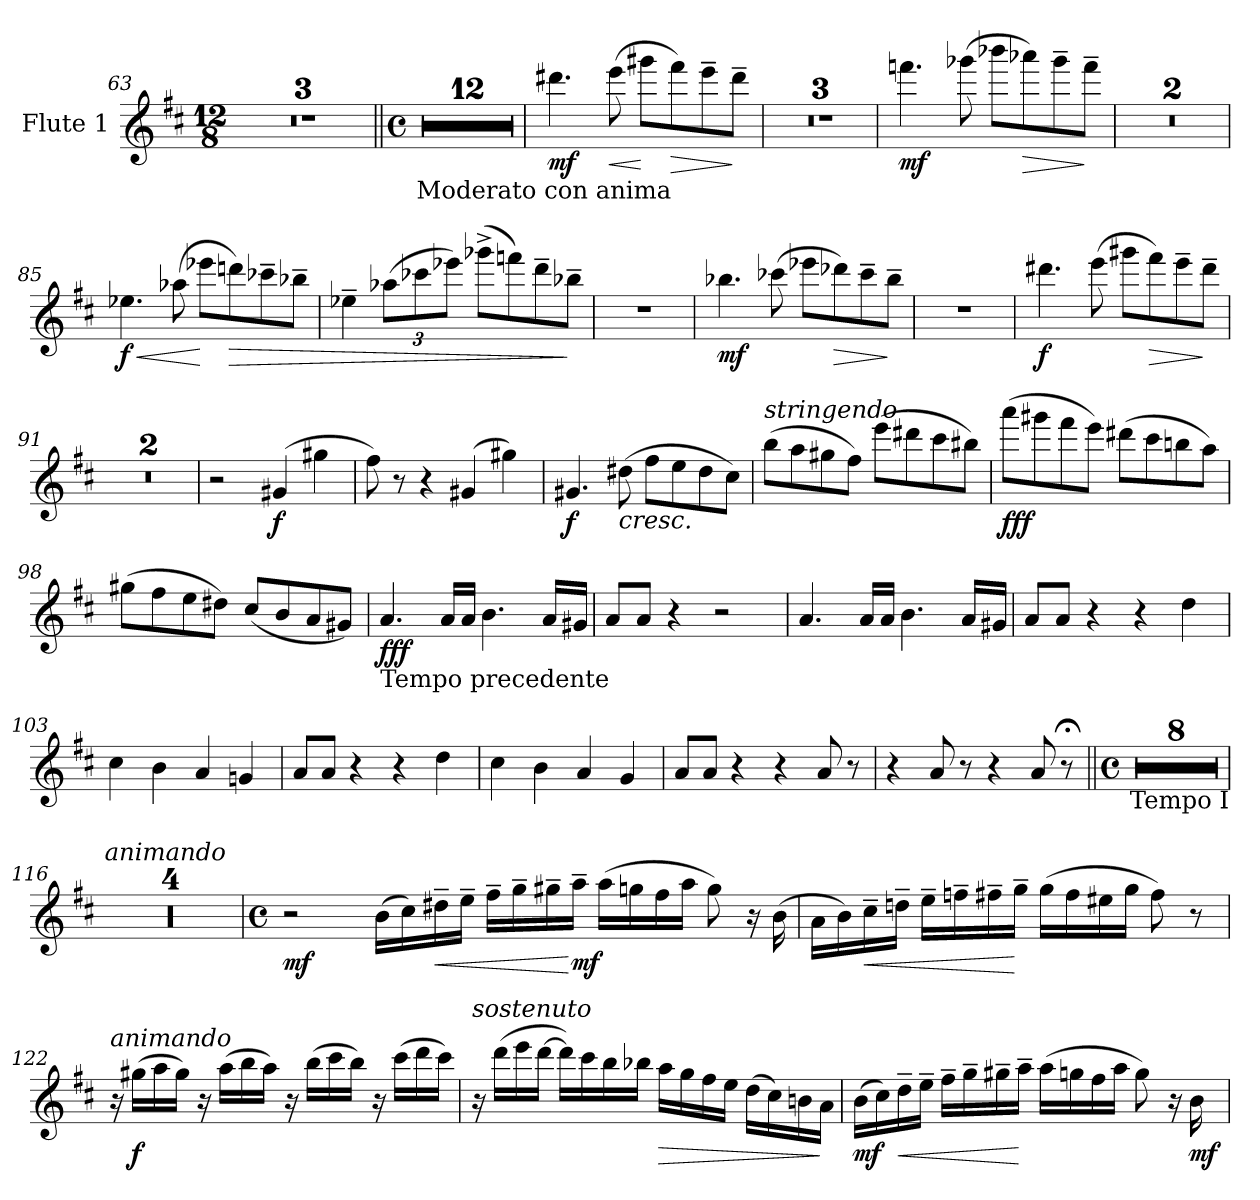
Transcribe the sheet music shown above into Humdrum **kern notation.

**kern	**dynam
*part1	*part1
*staff1	*staff1
*I"Flute 1	*
*I'Fl	*
*clefG2	*
*k[f#c#]	*
*M12/8	*
=63	=63
1.r	.
=64	=64
1.r	.
=65	=65
1.r	.
=66||	=66||
*M4/4	*
*met(c)	*
!LO:TX:b:t=Moderato con anima	!
1r	.
=67	=67
1r	.
=68	=68
1r	.
=69	=69
1r	.
=70	=70
1r	.
=71	=71
1r	.
=72	=72
1r	.
=73	=73
1r	.
=74	=74
1r	.
=75	=75
1r	.
=76	=76
1r	.
=77	=77
1r	.
=78	=78
4.ddd#X\	mf
!	!LO:HP:b
(8eee\	<
8ggg#X\L	[
!	!LO:HP:b
8fff#\)	>
8eee~\	.
8ddd#~\J	]
=79	=79
1r	.
=80	=80
1r	.
=81	=81
1r	.
=82	=82
4.fffn\	mf
(8ggg-X\	.
8bbb-X\L	.
!	!LO:HP:b
8aaa-X\)	>
8ggg-~\	.
8fff~\J	]
=83	=83
1r	.
=84	=84
1r	.
=85	=85
!	!LO:HP:b
4.ee-X\	< f
(8aa-X\	.
8eee-X\L	[
!	!LO:HP:b
8dddn\)	>
8ccc-X~\	.
8bb-X~\J	.
=86	=86
4ee-X~\	.
(12aa-X\L	.
12ccc-X\	.
12eee-X\J)	.
(8ggg-X^\L	.
8fffn\)	.
8ddd~\	.
8bb-X~\J	]
=87	=87
1r	.
=88	=88
4.bb-X\	mf
(8ccc-X\	.
8eee-X\L	.
!	!LO:HP:b
8ddd-X\)	>
8ccc-~\	.
8bb-~\J	]
=89	=89
1r	.
=90	=90
4.ddd#X\	f
(8eee\	.
8ggg#X\L	.
!	!LO:HP:b
8fff#\)	>
8eee~\	.
8ddd#~\J	]
=91	=91
1r	.
=92	=92
1r	.
=93	=93
2r	.
(4g#X/	f
4gg#X\	.
=94	=94
8ff#\)	.
8r	.
4r	.
(4g#X/	.
4gg#X\)	.
=95	=95
4.g#X/	f
!LO:TX:b:i:t=cresc.	!
(8dd#X\	.
8ff#\L	.
8ee\	.
8dd#\	.
8cc#\J)	.
=96	=96
!LO:TX:a:i:t=stringendo	!
(8bb\L	.
8aa\	.
8gg#X\	.
8ff#\J)	.
(8eee\L	.
8ddd#X\	.
8ccc#\	.
8bb#X\J)	.
=97	=97
(8aaa\L	fff
8ggg#X\	.
8fff#\	.
8eee\J)	.
(8ddd#X\L	.
8ccc#\	.
8bbn\	.
8aa\J)	.
=98	=98
(8gg#X\L	.
8ff#\	.
8ee\	.
8dd#X\J)	.
(8cc#/L	.
8b/	.
8a/	.
8g#X/J)	.
=99	=99
!LO:TX:b:t=Tempo precedente	!
4.a/	fff
16a/LL	.
16a/JJ	.
4.b\	.
16a/LL	.
16g#X/JJ	.
=100	=100
8a/L	.
8a/J	.
4r	.
2r	.
=101	=101
4.a/	.
16a/LL	.
16a/JJ	.
4.b\	.
16a/LL	.
16g#X/JJ	.
=102	=102
8a/L	.
8a/J	.
4r	.
4r	.
4dd\	.
=103	=103
4cc#\	.
4b\	.
4a/	.
4gn/	.
=104	=104
8a/L	.
8a/J	.
4r	.
4r	.
4dd\	.
=105	=105
4cc#\	.
4b\	.
4a/	.
4g/	.
=106	=106
8a/L	.
8a/J	.
4r	.
4r	.
8a/	.
8r	.
=107	=107
4r	.
8a/	.
8r	.
4r	.
8a/	.
8r;<	.
=108||	=108||
*M4/4	*
*met(c)	*
!LO:TX:b:t=Tempo I	!
1r	.
=109	=109
1r	.
=110	=110
1r	.
=111	=111
1r	.
=112	=112
1r	.
=113	=113
1r	.
=114	=114
1r	.
=115	=115
1r	.
=116	=116
!LO:TX:a:i:t=animando	!
1r	.
=117	=117
1r	.
=118	=118
1r	.
!LO:TX:a:i:t=riten.	!
=119	=119
1r	.
=120	=120
*M4/4	*
*met(c)	*
2r	mf
(16b\LL	.
16cc#\)	.
!	!LO:HP:b
16dd#X~\	<
16ee~\JJ	.
16ff#~\LL	.
16gg~\	.
16gg#X~\	.
16aa~\JJ	[ mf
(16aa\LL	.
16ggn\	.
16ff#\	.
16aa\JJ	.
8gg\)	.
16r	.
(16b\	.
=121	=121
16a\LL	.
16b\)	.
!	!LO:HP:b
16cc#~\	<
16ddn~\JJ	.
16ee~\LL	.
16ffn~\	.
16ff#X~\	.
16gg~\JJ	[
(16gg\LL	.
16ff#\	.
16ee#X\	.
16gg\JJ	.
8ff#\)	.
8r	.
=122	=122
!LO:TX:a:i:t=animando	!
16r	.
(16gg#X\LL	f
16aa\	.
16gg#\JJ)	.
16r	.
(16aa\LL	.
16bb\	.
16aa\JJ)	.
16r	.
(16bb\LL	.
16ccc#\	.
16bb\JJ)	.
16r	.
(16ccc#\LL	.
16ddd\	.
16ccc#\JJ)	.
=123	=123
!LO:TX:a:i:t=sostenuto	!
16r	.
(16ddd\LL	.
16eee\	.
[16ddd\JJ	.
16ddd\LL])	.
16ccc#\	.
16bb\	.
16bb-X\JJ	.
!	!LO:HP:b
16aa\LL	>
16gg\	.
16ff#\	.
16ee\JJ	.
(16dd\LL	.
16cc#\)	.
16bn\	.
16a\JJ	]
=124	=124
(16b\LL	mf
16cc#\)	.
!	!LO:HP:b
16dd~\	<
16ee~\JJ	.
16ff#~\LL	.
16gg~\	.
16gg#X~\	.
16aa~\JJ	[
(16aa\LL	.
16ggn\	.
16ff#\	.
16aa\JJ	.
8gg\)	.
16r	.
16b\	mf
=	=
*-	*-
